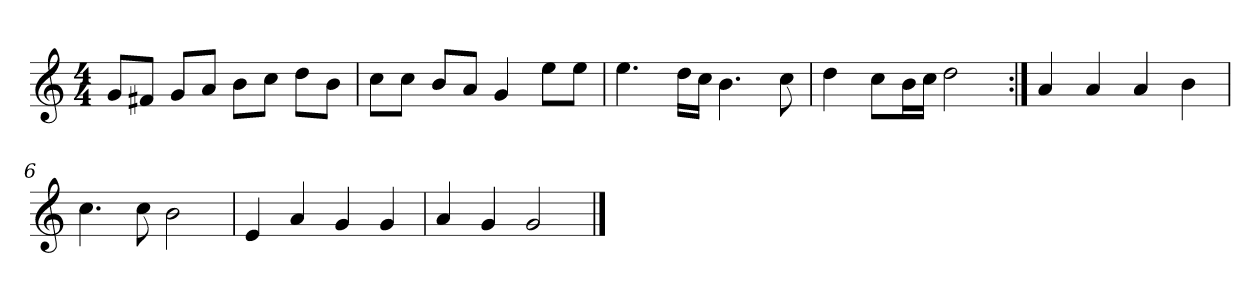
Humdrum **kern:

**kern
*part1
*staff1
*clefG2
*k[]
*C:
*M4/4
*MM120
=1
8g/L
8f#X/J
8g/L
8a/J
8b\L
8cc\J
8dd\L
8b\J
=2
8cc\L
8cc\J
8b/L
8a/J
4g
8ee\L
8ee\J
=3
4.ee
16dd\LL
16cc\JJ
4.b
8cc
=4
4dd
8cc\L
16b\L
16cc\JJ
2dd
=5:|!
4a
4a
4a
4b
=6
4.cc
8cc
2b
=7
4e
4a
4g
4g
=8
4a
4g
2g
==
*-
